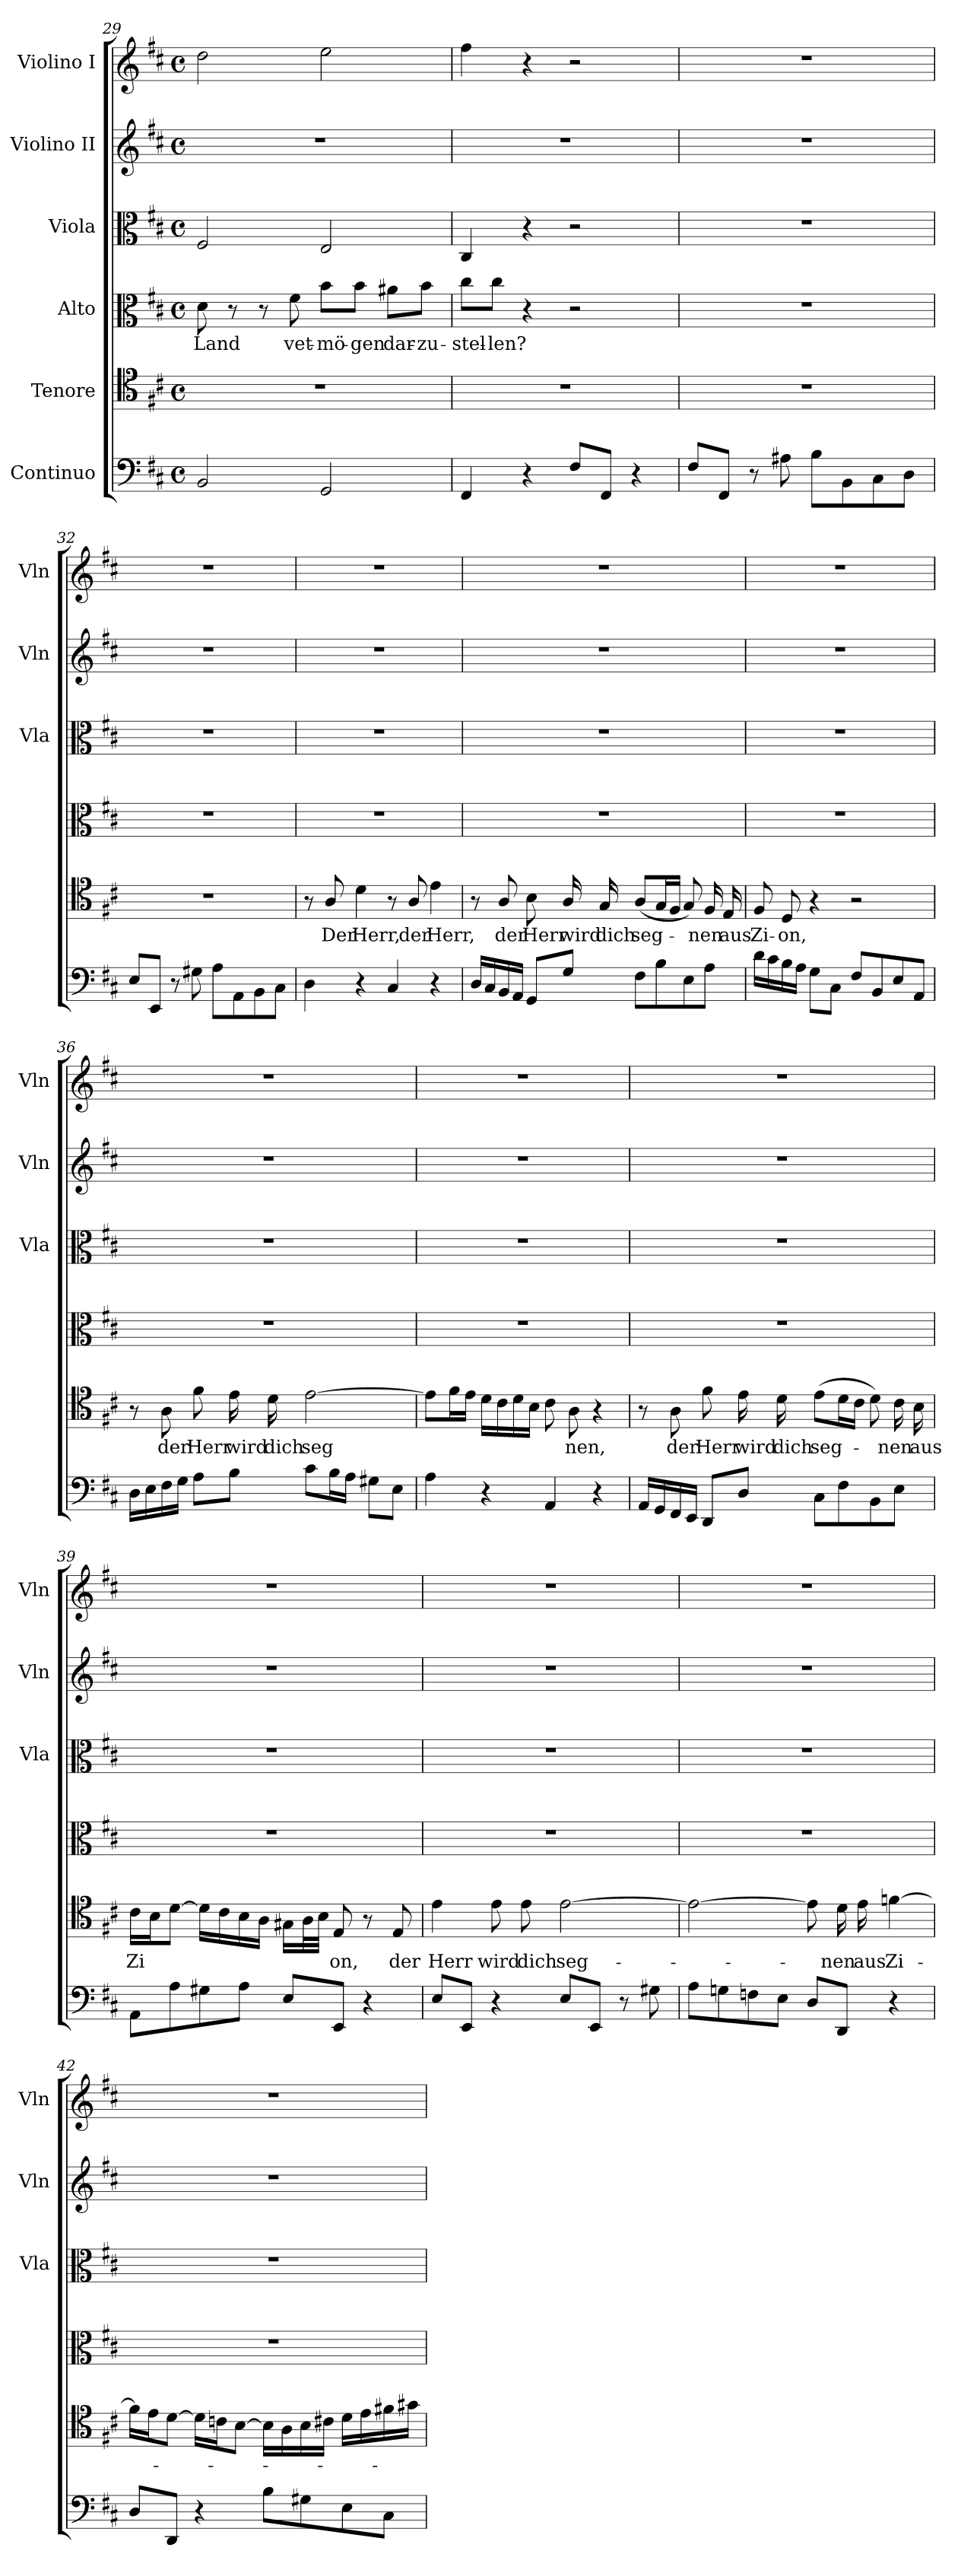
**kern	**kern	**text	**kern	**text	**kern	**kern	**kern
*part6	*part5	*part5	*part4	*part4	*part3	*part2	*part1
*staff6	*staff5	*staff5	*staff4	*staff4	*staff3	*staff2	*staff1
*I"Continuo	*I"Tenore	*	*I"Alto	*	*I"Viola	*I"Violino II	*I"Violino I
*	*	*	*	*	*I'Vla	*I'Vln	*I'Vln
*clefF4	*clefC4	*	*clefC3	*	*clefC3	*clefG2	*clefG2
*k[f#c#]	*k[f#c#]	*	*k[f#c#]	*	*k[f#c#]	*k[f#c#]	*k[f#c#]
*M4/4	*M4/4	*	*M4/4	*	*M4/4	*M4/4	*M4/4
*met(c)	*met(c)	*	*met(c)	*	*met(c)	*met(c)	*met(c)
=29	=29	=29	=29	=29	=29	=29	=29
!	!	!	!	!LO:LY:b	!	!	!
2BB/	1r	.	8d\	Land	2F#/	1r	2dd\
.	.	.	8r	.	.	.	.
.	.	.	8r	.	.	.	.
!	!	!	!	!LO:LY:b	!	!	!
.	.	.	8f#\	vet-	.	.	.
!	!	!	!	!LO:LY:b	!	!	!
2GG/	.	.	8b\L	-mö-	2E/	.	2ee\
!	!	!	!	!LO:LY:b	!	!	!
.	.	.	8b\J	-gen	.	.	.
!	!	!	!	!LO:LY:b	!	!	!
.	.	.	8a#X\L	dar-	.	.	.
!	!	!	!	!LO:LY:b	!	!	!
.	.	.	8b\J	-zu-	.	.	.
!!LO:LB:g=z
=30	=30	=30	=30	=30	=30	=30	=30
!	!	!	!	!LO:LY:b	!	!	!
4FF#/	1r	.	8cc#\L	-stel-	4C#/	1r	4ff#\
!	!	!	!	!LO:LY:b	!	!	!
.	.	.	8cc#\J	-len?	.	.	.
4r	.	.	4r	.	4r	.	4r
8F#/L	.	.	2r	.	2r	.	2r
8FF#/J	.	.	.	.	.	.	.
4r	.	.	.	.	.	.	.
=31	=31	=31	=31	=31	=31	=31	=31
8F#/L	1r	.	1r	.	1r	1r	1r
8FF#/J	.	.	.	.	.	.	.
8r	.	.	.	.	.	.	.
8A#X\	.	.	.	.	.	.	.
8B\L	.	.	.	.	.	.	.
8BB\	.	.	.	.	.	.	.
8C#\	.	.	.	.	.	.	.
8D\J	.	.	.	.	.	.	.
=32	=32	=32	=32	=32	=32	=32	=32
8E/L	1r	.	1r	.	1r	1r	1r
8EE/J	.	.	.	.	.	.	.
8r	.	.	.	.	.	.	.
8G#X\	.	.	.	.	.	.	.
8A\L	.	.	.	.	.	.	.
8AA\	.	.	.	.	.	.	.
8BB\	.	.	.	.	.	.	.
8C#\J	.	.	.	.	.	.	.
=33	=33	=33	=33	=33	=33	=33	=33
4D\	8r	.	1r	.	1r	1r	1r
!	!	!LO:LY:b	!	!	!	!	!
.	8A/	Der	.	.	.	.	.
!	!	!LO:LY:b	!	!	!	!	!
4r	4d\	Herr,	.	.	.	.	.
4C#/	8r	.	.	.	.	.	.
!	!	!LO:LY:b	!	!	!	!	!
.	8A/	der	.	.	.	.	.
!	!	!LO:LY:b	!	!	!	!	!
4r	4e\	Herr,	.	.	.	.	.
!!LO:PB:g=z
=34	=34	=34	=34	=34	=34	=34	=34
16D/LL	8r	.	1r	.	1r	1r	1r
16C#/	.	.	.	.	.	.	.
!	!	!LO:LY:b	!	!	!	!	!
16BB/	8A/	der	.	.	.	.	.
16AA/JJ	.	.	.	.	.	.	.
!	!	!LO:LY:b	!	!	!	!	!
8GG/L	8B\	Herr	.	.	.	.	.
!	!	!LO:LY:b	!	!	!	!	!
8G/J	16A/	wird	.	.	.	.	.
!	!	!LO:LY:b	!	!	!	!	!
.	16G/	dich	.	.	.	.	.
!	!	!LO:LY:b	!	!	!	!	!
8F#\L	(<8A/L	seg-	.	.	.	.	.
8B\	16G/L	.	.	.	.	.	.
.	16F#/JJ	.	.	.	.	.	.
8E\	8G/)	.	.	.	.	.	.
!	!	!LO:LY:b	!	!	!	!	!
8A\J	16F#/	-nen	.	.	.	.	.
!	!	!LO:LY:b	!	!	!	!	!
.	16E/	aus	.	.	.	.	.
=35	=35	=35	=35	=35	=35	=35	=35
!	!	!LO:LY:b	!	!	!	!	!
16d\LL	8F#/	Zi-	1r	.	1r	1r	1r
16c#\	.	.	.	.	.	.	.
!	!	!LO:LY:b	!	!	!	!	!
16B\	8D/	-on,	.	.	.	.	.
16A\JJ	.	.	.	.	.	.	.
8G\L	4r	.	.	.	.	.	.
8C#\J	.	.	.	.	.	.	.
8F#/L	2r	.	.	.	.	.	.
8BB/	.	.	.	.	.	.	.
8E/	.	.	.	.	.	.	.
8AA/J	.	.	.	.	.	.	.
=36	=36	=36	=36	=36	=36	=36	=36
16D\LL	8r	.	1r	.	1r	1r	1r
16E\	.	.	.	.	.	.	.
!	!	!LO:LY:b	!	!	!	!	!
16F#\	8A\	der	.	.	.	.	.
16G\JJ	.	.	.	.	.	.	.
!	!	!LO:LY:b	!	!	!	!	!
8A\L	8f#\	Herr	.	.	.	.	.
!	!	!LO:LY:b	!	!	!	!	!
8B\J	16e\	wird	.	.	.	.	.
!	!	!LO:LY:b	!	!	!	!	!
.	16d\	dich	.	.	.	.	.
!	!	!LO:LY:b	!	!	!	!	!
8c#\L	[2e\	seg-	.	.	.	.	.
16B\L	.	.	.	.	.	.	.
16A\JJ	.	.	.	.	.	.	.
8G#X\L	.	.	.	.	.	.	.
8E\J	.	.	.	.	.	.	.
!!LO:LB:g=z
=37	=37	=37	=37	=37	=37	=37	=37
4A\	8e\L]	.	1r	.	1r	1r	1r
.	16f#\L	.	.	.	.	.	.
.	16e\JJ	.	.	.	.	.	.
4r	16d\LL	.	.	.	.	.	.
.	16c#\	.	.	.	.	.	.
.	16d\	.	.	.	.	.	.
.	16B\JJ	.	.	.	.	.	.
!	!	!LO:LY:b	!	!	!	!	!
4AA/	8c#\	--	.	.	.	.	.
!	!	!LO:LY:b	!	!	!	!	!
.	8A\	nen,	.	.	.	.	.
4r	4r	.	.	.	.	.	.
=38	=38	=38	=38	=38	=38	=38	=38
16AA/LL	8r	.	1r	.	1r	1r	1r
16GG/	.	.	.	.	.	.	.
!	!	!LO:LY:b	!	!	!	!	!
16FF#/	8A\	der	.	.	.	.	.
16EE/JJ	.	.	.	.	.	.	.
!	!	!LO:LY:b	!	!	!	!	!
8DD/L	8f#\	Herr	.	.	.	.	.
!	!	!LO:LY:b	!	!	!	!	!
8D/J	16e\	wird	.	.	.	.	.
!	!	!LO:LY:b	!	!	!	!	!
.	16d\	dich	.	.	.	.	.
!	!	!LO:LY:b	!	!	!	!	!
8C#\L	(>8e\L	seg-	.	.	.	.	.
8F#\	16d\L	.	.	.	.	.	.
.	16c#\JJ	.	.	.	.	.	.
8BB\	8d\)	.	.	.	.	.	.
!	!	!LO:LY:b	!	!	!	!	!
8E\J	16c#\	-nen	.	.	.	.	.
!	!	!LO:LY:b	!	!	!	!	!
.	16B\	aus	.	.	.	.	.
=39	=39	=39	=39	=39	=39	=39	=39
!	!	!LO:LY:b	!	!	!	!	!
8AA\L	16c#\LL	Zi-	1r	.	1r	1r	1r
.	16B\J	.	.	.	.	.	.
8A\	[8d\J	.	.	.	.	.	.
8G#X\	16d\LL]	.	.	.	.	.	.
.	16c#\	.	.	.	.	.	.
!	!	!LO:LY:b	!	!	!	!	!
8A\J	16B\	---	.	.	.	.	.
.	16A\JJ	.	.	.	.	.	.
8E/L	16G#X\LL	.	.	.	.	.	.
.	32A\L	.	.	.	.	.	.
.	32B\JJJ	.	.	.	.	.	.
!	!	!LO:LY:b	!	!	!	!	!
8EE/J	8E/	-on,	.	.	.	.	.
4r	8r	.	.	.	.	.	.
!	!	!LO:LY:b	!	!	!	!	!
.	8E/	der	.	.	.	.	.
!!LO:PB:g=z
=40	=40	=40	=40	=40	=40	=40	=40
!	!	!LO:LY:b	!	!	!	!	!
8E/L	4e\	Herr	1r	.	1r	1r	1r
8EE/J	.	.	.	.	.	.	.
!	!	!LO:LY:b	!	!	!	!	!
4r	8e\	wird	.	.	.	.	.
!	!	!LO:LY:b	!	!	!	!	!
.	8e\	dich	.	.	.	.	.
!	!	!LO:LY:b	!	!	!	!	!
8E/L	[2e\	seg-	.	.	.	.	.
8EE/J	.	.	.	.	.	.	.
8r	.	.	.	.	.	.	.
8G#X\	.	.	.	.	.	.	.
=41	=41	=41	=41	=41	=41	=41	=41
8A\L	2e\_	.	1r	.	1r	1r	1r
8Gn\	.	.	.	.	.	.	.
8Fn\	.	.	.	.	.	.	.
8E\J	.	.	.	.	.	.	.
8D/L	8e\]	.	.	.	.	.	.
!	!	!LO:LY:b	!	!	!	!	!
8DD/J	16d\	-nen	.	.	.	.	.
!	!	!LO:LY:b	!	!	!	!	!
.	16e\	aus	.	.	.	.	.
!	!	!LO:LY:b	!	!	!	!	!
4r	[4fn\	Zi-	.	.	.	.	.
=42	=42	=42	=42	=42	=42	=42	=42
8D/L	16f\LL]	.	1r	.	1r	1r	1r
.	16e\J	.	.	.	.	.	.
8DD/J	[8d\J	.	.	.	.	.	.
4r	16d\LL]	.	.	.	.	.	.
.	16cn\J	.	.	.	.	.	.
.	[8B\J	.	.	.	.	.	.
8B\L	16B\LL]	.	.	.	.	.	.
.	16A\	.	.	.	.	.	.
8G#X\	16B\	.	.	.	.	.	.
.	16c#X\JJ	.	.	.	.	.	.
8E\	16d\LL	.	.	.	.	.	.
.	16e\	.	.	.	.	.	.
8C#\J	16f#X\	.	.	.	.	.	.
.	16g#X\JJ	.	.	.	.	.	.
=	=	=	=	=	=	=	=
*-	*-	*-	*-	*-	*-	*-	*-
